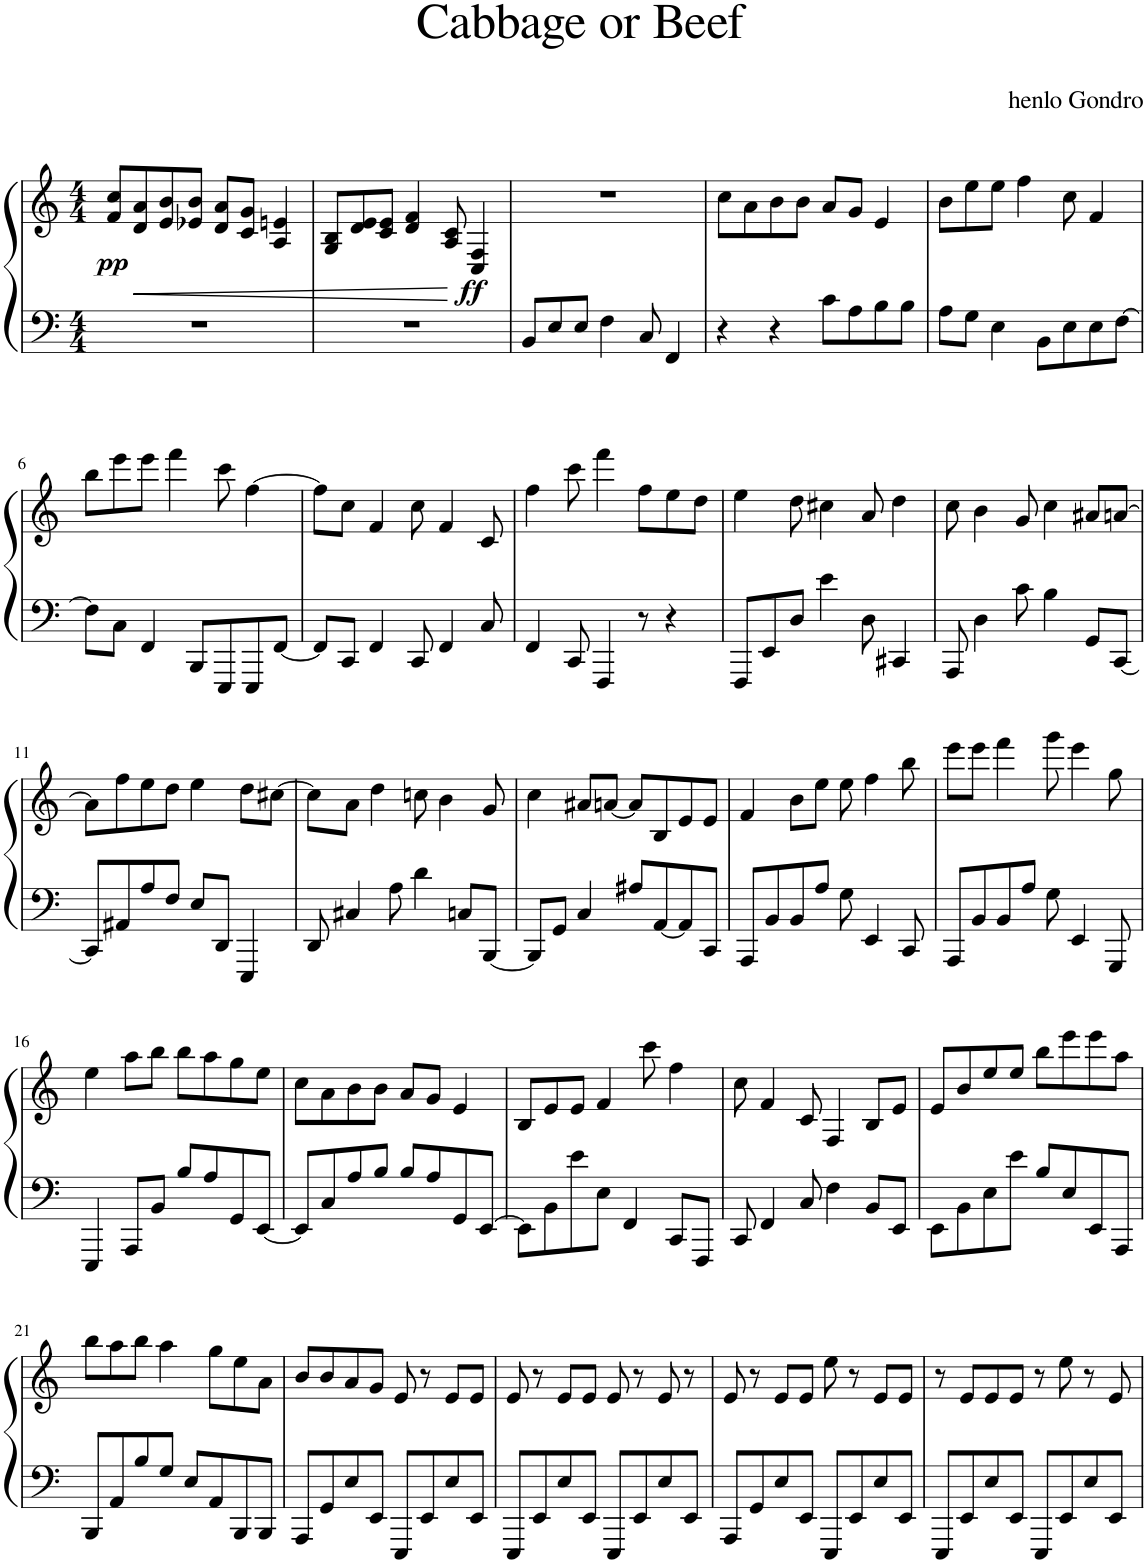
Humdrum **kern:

**kern	**kern	**dynam
*part1	*part1	*part1
*staff2	*staff1	*staff1/2
*I"Piano	*	*
*I'Pno.	*	*
*clefF4	*clefG2	*
*k[]	*k[]	*
*M4/4	*M4/4	*
=1	=1	=1
!	!	!LO:DY:b
1r	8f/ 8cc/L	pp
!	!	!LO:HP:b
.	8d/ 8a/	<
.	8e/ 8b/	.
.	8e-X/ 8b/J	.
.	8d/ 8a/L	.
.	8c/ 8g/J	.
.	4A/ 4en/	.
=2	=2	=2
1r	8G/ 8B/L	.
.	8d/ 8e/	.
.	8c/ 8e/J	.
.	4d/ 4f/	.
.	8A/ 8c/	.
!	!	!LO:DY:n=1:b
.	4C/ 4F/	[ ff
=3	=3	=3
8BB/L	1r	.
8E/	.	.
8E/J	.	.
4F\	.	.
8C/	.	.
4FF/	.	.
=4	=4	=4
4r	8cc\L	.
.	8a\	.
4r	8b\	.
.	8b\J	.
8c\L	8a/L	.
8A\	8g/J	.
8B\	4e/	.
8B\J	.	.
=5	=5	=5
8A\L	8b\L	.
8G\J	8ee\	.
4E\	8ee\J	.
.	4ff\	.
8BB\L	.	.
8E\	8cc\	.
8E\	4f/	.
[8F\J	.	.
!!LO:LB:g=z
=6	=6	=6
8F\L]	8bb\L	.
8C\J	8eee\	.
4FF/	8eee\J	.
.	4fff\	.
8BBB/L	.	.
8EEE/	8ccc\	.
8EEE/	[4ff\	.
[8FF/J	.	.
=7	=7	=7
8FF/L]	8ff\L]	.
8CC/J	8cc\J	.
4FF/	4f/	.
8CC/	8cc\	.
4FF/	4f/	.
8C/	8c/	.
=8	=8	=8
4FF/	4ff\	.
8CC/	8ccc\	.
4FFF/	4fff\	.
8r	8ff\L	.
4r	8ee\	.
.	8dd\J	.
=9	=9	=9
8FFF/L	4ee\	.
8EE/	.	.
8D/J	8dd\	.
4e\	4cc#X\	.
8D\	8a/	.
4CC#X/	4dd\	.
=10	=10	=10
8AAA/	8cc\	.
4D\	4b\	.
8c\	8g/	.
4B\	4cc\	.
8GG/L	8a#X/L	.
[8CC/J	[8an/J	.
!!LO:LB:g=z
=11	=11	=11
8CC/L]	8a\L]	.
8AA#X/	8ff\	.
8A/	8ee\	.
8F/J	8dd\J	.
8E/L	4ee\	.
8DD/J	.	.
4EEE/	8dd\L	.
.	[8cc#X\J	.
=12	=12	=12
8DD/	8cc#\L]	.
4C#X/	8a\J	.
.	4dd\	.
8A\	.	.
4d\	8ccn\	.
.	4b\	.
8Cn/L	.	.
[8BBB/J	8g/	.
=13	=13	=13
8BBB/L]	4cc\	.
8GG/J	.	.
4C/	8a#X/L	.
.	[8an/J	.
8A#X/L	8a/L]	.
[8AA/	8B/	.
8AA/]	8e/	.
8CC/J	8e/J	.
=14	=14	=14
8AAA/L	4f/	.
8BB/	.	.
8BB/	8b\L	.
8A/J	8ee\J	.
8G\	8ee\	.
4EE/	4ff\	.
8CC/	8bb\	.
=15	=15	=15
8AAA/L	8eee\L	.
8BB/	8eee\J	.
8BB/	4fff\	.
8A/J	.	.
8G\	8ggg\	.
4EE/	4eee\	.
8GGG/	8gg\	.
!!LO:LB:g=z
=16	=16	=16
4EEE/	4ee\	.
8AAA/L	8aa\L	.
8BB/J	8bb\J	.
8B/L	8bb\L	.
8A/	8aa\	.
8GG/	8gg\	.
[8EE/J	8ee\J	.
=17	=17	=17
8EE/L]	8cc\L	.
8C/	8a\	.
8A/	8b\	.
8B/J	8b\J	.
8B/L	8a/L	.
8A/	8g/J	.
8GG/	4e/	.
[8EE/J	.	.
=18	=18	=18
8EE\L]	8B/L	.
8BB\	8e/	.
8e\	8e/J	.
8E\J	4f/	.
4FF/	.	.
.	8ccc\	.
8CC/L	4ff\	.
8FFF/J	.	.
=19	=19	=19
8CC/	8cc\	.
4FF/	4f/	.
8C/	8c/	.
4F\	4F/	.
8BB/L	8B/L	.
8EE/J	8e/J	.
=20	=20	=20
8EE\L	8e/L	.
8BB\	8b/	.
8E\	8ee/	.
8e\J	8ee/J	.
8B/L	8bb\L	.
8E/	8eee\	.
8EE/	8eee\	.
8AAA/J	8aa\J	.
!!LO:LB:g=z
=21	=21	=21
8BBB/L	8bb\L	.
8AA/	8aa\	.
8B/	8bb\J	.
8G/J	4aa\	.
8E/L	.	.
8AA/	8gg\L	.
8BBB/	8ee\	.
8BBB/J	8a\J	.
=22	=22	=22
8AAA/L	8b/L	.
8GG/	8b/	.
8E/	8a/	.
8EE/J	8g/J	.
8EEE/L	8e/	.
8EE/	8r	.
8E/	8e/L	.
8EE/J	8e/J	.
=23	=23	=23
8EEE/L	8e/	.
8EE/	8r	.
8E/	8e/L	.
8EE/J	8e/J	.
8EEE/L	8e/	.
8EE/	8r	.
8E/	8e/	.
8EE/J	8r	.
=24	=24	=24
8AAA/L	8e/	.
8GG/	8r	.
8E/	8e/L	.
8EE/J	8e/J	.
8EEE/L	8ee\	.
8EE/	8r	.
8E/	8e/L	.
8EE/J	8e/J	.
=25	=25	=25
8EEE/L	8r	.
8EE/	8e/L	.
8E/	8e/	.
8EE/J	8e/J	.
8EEE/L	8r	.
8EE/	8ee\	.
8E/	8r	.
8EE/J	8e/	.
=	=	=
*-	*-	*-
